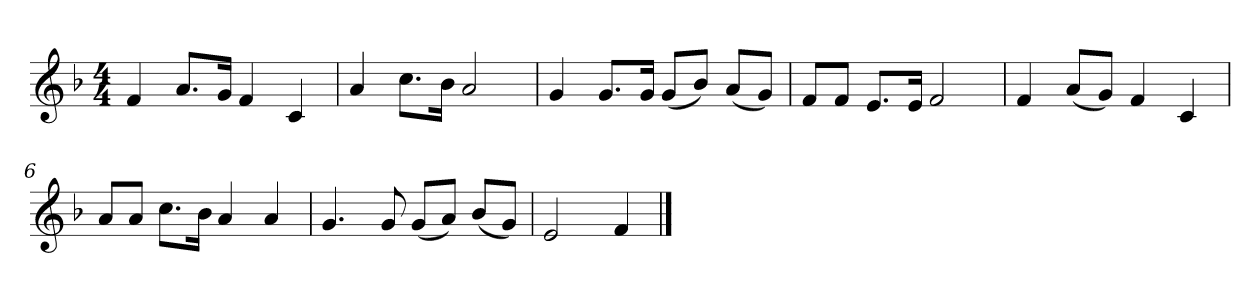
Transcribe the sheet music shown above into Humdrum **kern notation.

**kern
*part1
*staff1
*k[b-]
*M4/4
*MM120
=1
4f
8.aL
16gJk
4f
4c
=2
4a
8.ccL
16b-Jk
2a
=3
4g
8.gL
16gJk
(8gL
8b-J)
(8aL
8gJ)
=4
8fL
8fJ
8.eL
16eJk
2f
=5
4f
(8aL
8gJ)
4f
4c
=6
8aL
8aJ
8.ccL
16b-Jk
4a
4a
=7
4.g
8g
(8gL
8aJ)
(8b-L
8gJ)
=8
2e
4f
==
*-
